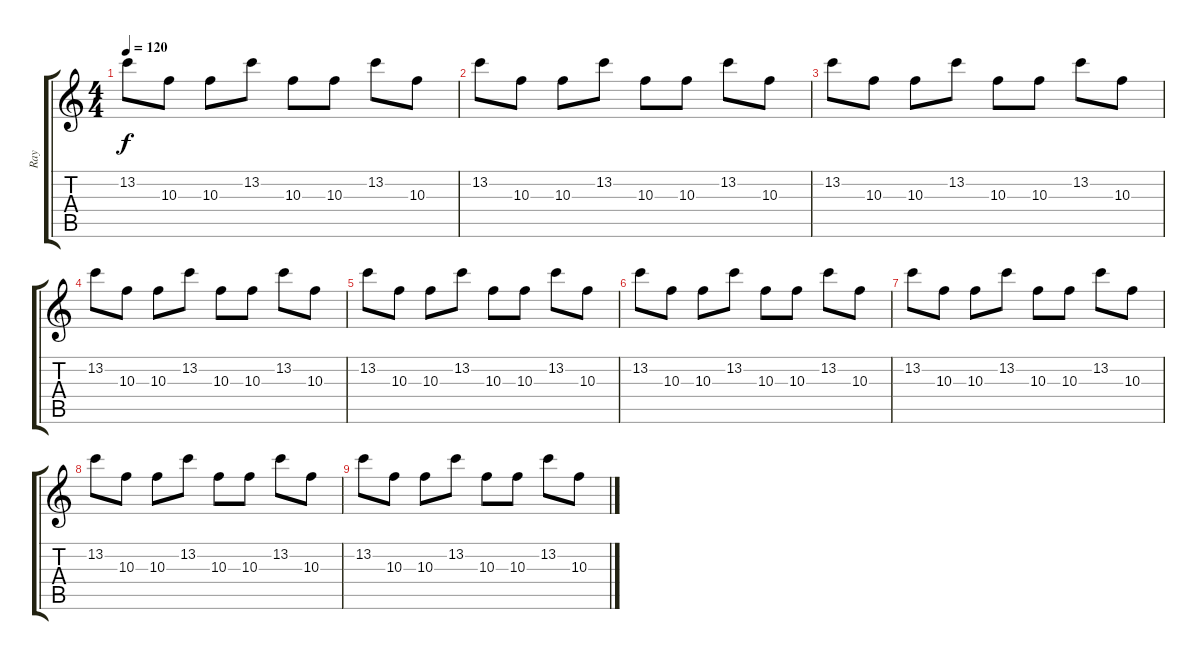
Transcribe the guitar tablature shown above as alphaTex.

\track ("Ray" "Ray") {instrument overdrivenguitar}
\staff {score tabs}
\tuning (E4 B3 G3 D3 A2 E2) {hide}
\ts (4 4)
\tempo 120
\clef g2
\ks c
13.2.8{dy f} 10.3.8 10.3.8 13.2.8 10.3.8 10.3.8 13.2.8 10.3.8 |
13.2.8{volume 0} 10.3.8 10.3.8 13.2.8 10.3.8 10.3.8 13.2.8 10.3.8 |
13.2.8 10.3.8 10.3.8 13.2.8 10.3.8 10.3.8 13.2.8 10.3.8 |
13.2.8 10.3.8 10.3.8 13.2.8 10.3.8 10.3.8 13.2.8 10.3.8 |
13.2.8 10.3.8 10.3.8 13.2.8 10.3.8 10.3.8 13.2.8 10.3.8 |
13.2.8 10.3.8 10.3.8 13.2.8 10.3.8 10.3.8 13.2.8 10.3.8 |
13.2.8 10.3.8 10.3.8 13.2.8 10.3.8 10.3.8 13.2.8 10.3.8 |
13.2.8 10.3.8 10.3.8 13.2.8 10.3.8 10.3.8 13.2.8 10.3.8 |
13.2.8 10.3.8 10.3.8 13.2.8 10.3.8 10.3.8 13.2.8 10.3.8
